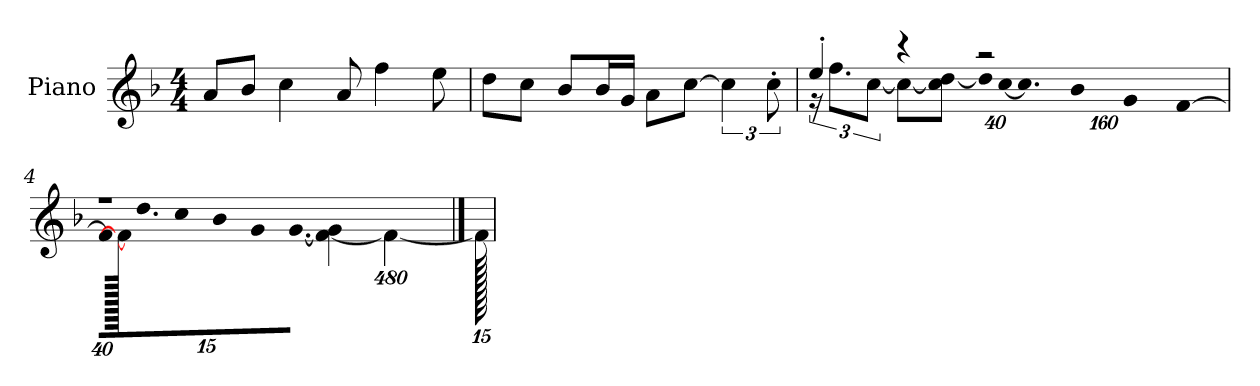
**kern
*part1
*staff1
*I"Piano
*I'P-no
*clefG2
*k[b-]
*M4/4
*MM90
=1
8a/L
8b-/J
4cc\
8a/
4ff\
8ee\
=2
8dd\L
8cc\J
8b-/L
16b-/L
16g/JJ
8a\L
[8cc\J
6cc\]
12cc'\
=3
*^
4ee'/	24r
.	12.ff\L
.	[12cc\J
4r	8cc\L_
.	8cc\] [8dd\J
*	*Xbrackettup
!	!LO:N:vis=32
2r	640%23dd\LLL]
!	!LO:N:vis=32
.	[640%23cc\JJ
!	!LO:N:vis=8.
.	640%137cc\]
!	!LO:N:vis=16
.	1920%137b-\L
!	!LO:N:vis=32
.	640%23g\K
.	[384%41f\J
!!LO:LB:g=z	!!
=4	=4
!	!LO:N:vis=32
1r	640%23f\KLL]
.	1920f\_
!	!LO:N:vis=16.
.	960%103dd\J
!	!LO:N:vis=8
.	960%137cc\
!	!LO:N:vis=16
.	1920%137b-\L
!	!LO:N:vis=32
.	640%23g\K
!	!LO:N:vis=16.
.	[960%103g\JJ
.	[4f\ 4g\]
.	1920%479f\_
1920ryy	.
*v	*v
==5
1920f\]
=
*-
